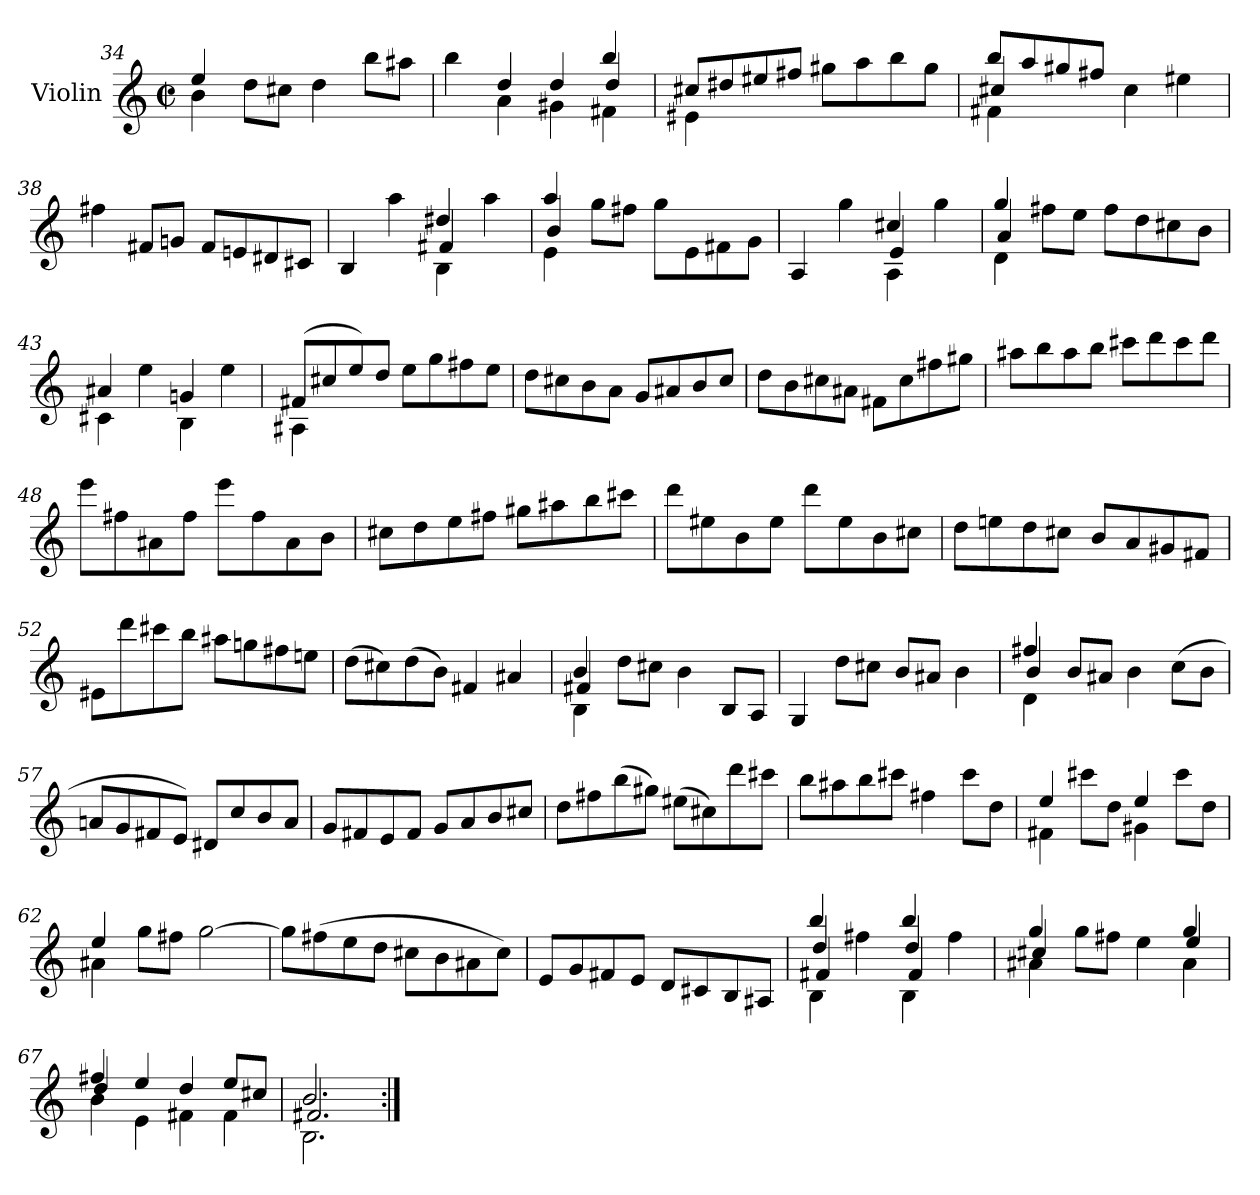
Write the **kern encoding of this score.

**kern
*part1
*staff1
*I"Violin
*I'Vln.
*clefG2
*k[]
*M2/2
*met(c|)
=34
*^
4ee/	4b\
4ryy	8dd\L
.	8cc#X\J
2ryy	4dd\
.	8bb\L
.	8aa#X\J
=35	=35
*	*^
4ryy	4bb\	4ryy
4dd/	4a\	4ryy
4dd/	4g#X\	4ryy
4bb/	4f#X\	4dd/
*	*v	*v
=36	=36
8cc#X/L	4e#X\
8dd#X/	.
8ee#X/	4ryy
8ff#X/J	.
8gg#X\L	2ryy
8aa\	.
8bb\	.
8gg#\J	.
=37	=37
*	*^
8bb/L	4f#X\	4cc#X/
8aa/	.	.
8gg#X/	4ryy	4ryy
8ff#X/J	.	.
2ryy	4cc#\	2ryy
.	4ee#X\	.
*v	*v	*v
=38
4ff#X\
8f#X/L
8gn/J
8f#/L
8en/
8d#X/
8c#X/J
=39
*^
*	*^
4B/	4ryy	2ryy
4ryy	4aa\	.
4dd#X/	4B\	4f#X/
4ryy	4aa\	4ryy
=40	=40	=40
4aa/	4e\	4b/
8gg\L	4ryy	4ryy
8ff#X\J	.	.
8gg\L	2ryy	2ryy
8e\	.	.
8f#X\	.	.
8g\J	.	.
=41	=41	=41
4A/	4ryy	2ryy
4ryy	4gg\	.
4cc#X/	4A\	4e/
4ryy	4gg\	4ryy
=42	=42	=42
4gg/	4d\	4a/
8ff#X\L	4ryy	4ryy
8ee\J	.	.
8ff#\L	2ryy	2ryy
8dd\	.	.
8cc#X\	.	.
8b\J	.	.
*	*v	*v
=43	=43
4a#X/	4c#X\
4ryy	4ee\
4gn/	4B\
4ryy	4ee\
=44	=44
(>8f#X/L	4A#X\
8cc#X/	.
8ee/)	4ryy
8dd/J	.
8ee\L	2ryy
8gg\	.
8ff#X\	.
8ee\J	.
*v	*v
=45
8dd\L
8cc#X\
8b\
8a\J
8g/L
8a#X/
8b/
8cc#/J
=46
8dd\L
8b\
8cc#X\
8a#X\J
8f#X\L
8cc#\
8ff#X\
8gg#X\J
=47
8aa#X\L
8bb\
8aa#\
8bb\J
8ccc#X\L
8ddd\
8ccc#\
8ddd\J
=48
8eee\L
8ff#X\
8a#X\
8ff#\J
8eee\L
8ff#\
8a#\
8b\J
=49
8cc#X\L
8dd\
8ee\
8ff#X\J
8gg#X\L
8aa#X\
8bb\
8ccc#X\J
=50
8ddd\L
8ee#X\
8b\
8ee#\J
8ddd\L
8ee#\
8b\
8cc#X\J
=51
8dd\L
8een\
8dd\
8cc#X\J
8b/L
8a/
8g#X/
8f#X/J
=52
8e#X\L
8ddd\
8ccc#X\
8bb\J
8aa#X\L
8ggn\
8ff#X\
8een\J
=53
(>8dd\L
8cc#X\)
(>8dd\
8b\J)
4f#X/
4a#X/
=54
*^
*	*^
4b/	4B\	4f#X/
8dd\L	4ryy	4ryy
8cc#X\J	.	.
4b\	2ryy	2ryy
8B/L	.	.
8A/J	.	.
*v	*v	*v
=55
4G/
8dd\L
8cc#X\J
8b/L
8a#X/J
4b\
=56
*^
*	*^
4ff#X/	4d\	4b/
8b/L	4ryy	4ryy
8a#X/J	.	.
4b\	2ryy	2ryy
(>8cc\L	.	.
8b\J	.	.
*v	*v	*v
=57
8an/L
8g/
8f#X/
8e/J)
8d#X/L
8cc/
8b/
8a/J
=58
8g/L
8f#X/
8e/
8f#/J
8g/L
8a/
8b/
8cc#X/J
=59
8dd\L
8ff#X\
(>8bb\
8gg#X\J)
(>8ee#X\L
8cc#X\)
8ddd\
8ccc#X\J
=60
8bb\L
8aa#X\
8bb\
8ccc#X\J
4ff#X\
8ccc#\L
8dd\J
=61
*^
4ee/	4f#X\
8ccc#X\L	4ryy
8dd\J	.
4ee/	4g#X\
8ccc#\L	4ryy
8dd\J	.
=62	=62
4ee/	4a#X\
8gg\L	4ryy
8ff#X\J	.
[2gg\	2ryy
*v	*v
=63
8gg\L]
(>8ff#X\
8ee\
8dd\J
8cc#X\L
8b\
8a#X\
8cc#\J)
=64
8e/L
8g/
8f#X/
8e/J
8d/L
8c#X/
8B/
8A#X/J
=65
*^
*	*^
*	*	*^
4bb/	4B\	4dd/	4f#X/
4ff#X\	4ryy	4ryy	4ryy
4bb/	4B\	4dd/	4f#/
4ff#\	4ryy	4ryy	4ryy
*	*	*v	*v
=66	=66	=66
4gg/	4a#X\	4cc#X/
4ryy	8gg\L	4ryy
.	8ff#X\J	.
4ryy	4ee\	4ryy
4gg/	4a#\	4ee/
=67	=67	=67
4ff#X/	4b\	4dd/
4ee/	4e\	4ryy
4dd/	4f#X\	2ryy
8ee/L	4f#\	.
8cc#X/J	.	.
=68	=68	=68
2.b/	2.B\	2.f#X/
*v	*v	*v
=:|!
*-
